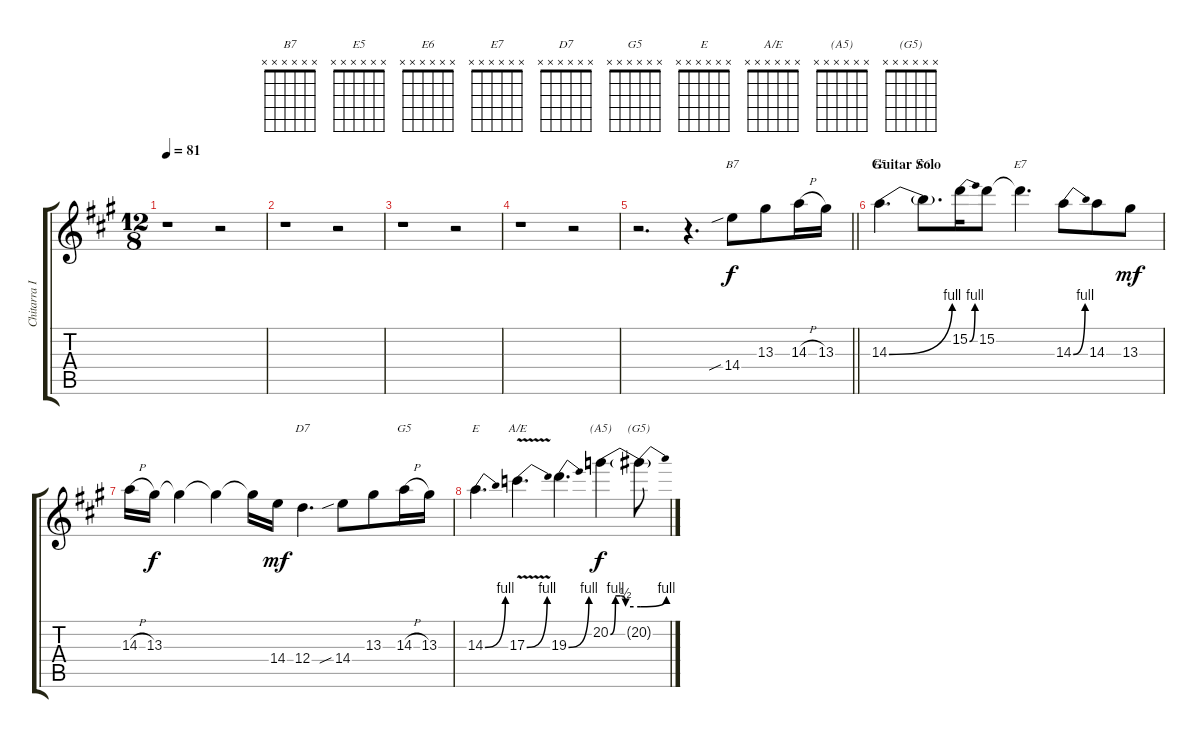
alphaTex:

\track ("Chitarra II (Assolo)" "Chitarra I") {instrument electricguitarjazz}
\staff {score tabs}
\tuning (E4 B3 G3 D3 A2 E2) {hide}
\chord ("B7" x x x x x x)
\chord ("E5" x x x x x x)
\chord ("E6" x x x x x x)
\chord ("E7" x x x x x x)
\chord ("D7" x x x x x x)
\chord ("G5" x x x x x x)
\chord ("E" x x x x x x)
\chord ("A/E" x x x x x x)
\chord ("(A5)" x x x x x x)
\chord ("(G5)" x x x x x x)
\ts (12 8)
\tempo 81
\clef g2
\ks a
r.1{dy f} r.2 |
r.1 r.2 |
r.1 r.2 |
r.1 r.2 |
\barLineRight lightlight
r.2{d} r.4{d} 14.4{sib}.8{ch "B7"} 13.3.8 14.3{h}.16 13.3.16 |
\section ("" "Guitar Solo")
14.3{be (bend 0 0 60 4)}.4{d ch "E5"} 14.3{t}.8{d ch "E6"} 15.2{be (bend 0 0 60 4)}.16 15.2.8 15.2{t}.4{d ch "E7"} 14.3{be (bend 0 0 60 4)}.8 14.3.8 13.3.8{dy mf} |
14.3{h}.16 13.3.16{dy f} 13.3{t}.4 13.3{t}.4 13.3{t}.16 14.4.16{dy mf} 12.4.4{d ch "D7"} 14.4{sib}.8 13.3.8 14.3{h}.16{ch "G5"} 13.3.16 |
14.3{be (bend 0 0 60 4)}.4{d ch "E"} 17.3{be (bend 0 0 60 4) v}.4{d ch "A/E"} 19.3{be (bend 0 0 60 4)}.4{d} 20.2{be (custom 0 0 10 4 20 4 30 2 60 2)}.4{ch "(A5)" dy f} 20.2{be (bend 0 2 60 4) t}.8{ch "(G5)"}
